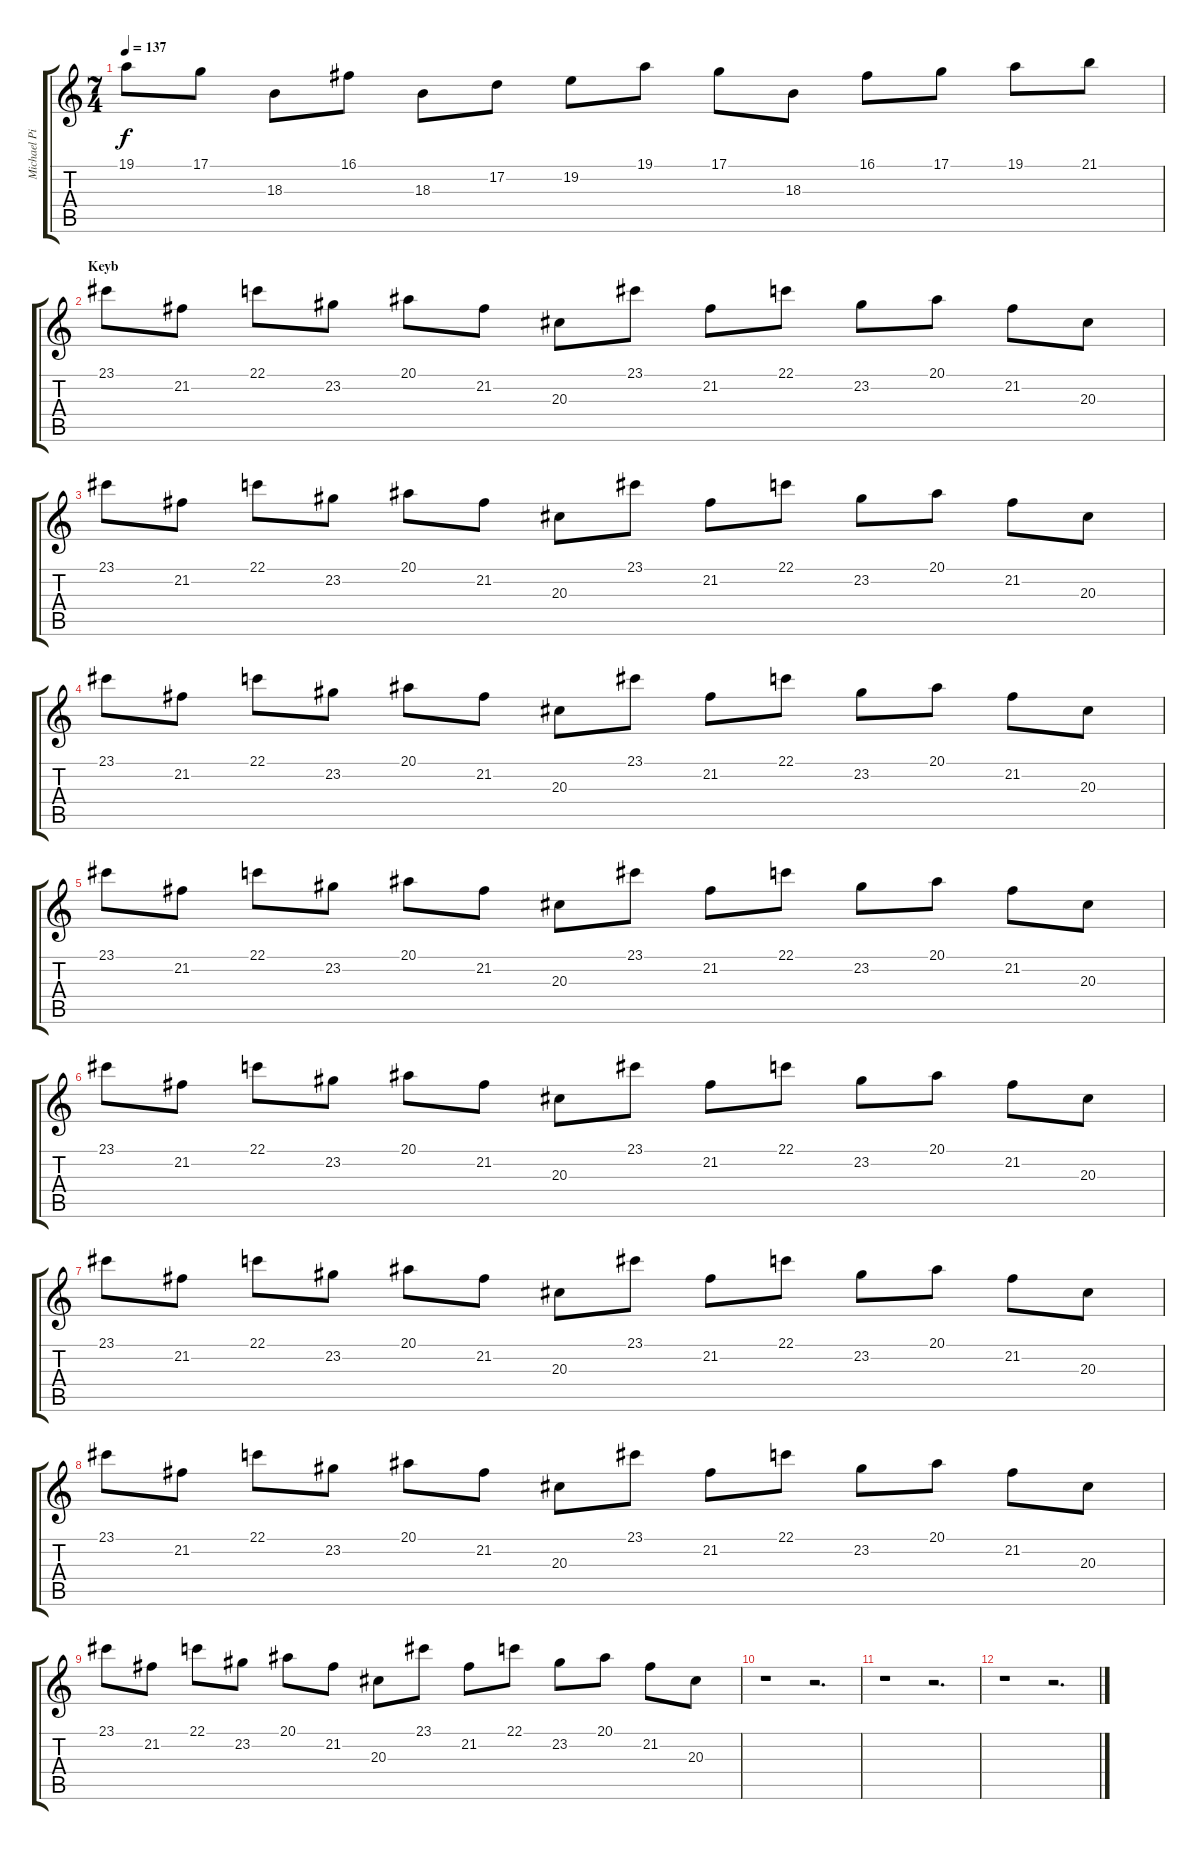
\track ("Michael Pinella" "Michael Pi") {instrument pad1newage}
\staff {score tabs}
\tuning (D4 A3 F3 C3 G2 D2) {hide}
\ts (7 4)
\tempo 137
\clef g2
\ks c
19.1.8{dy f} 17.1.8 18.3.8 16.1.8 18.3.8 17.2.8 19.2.8 19.1.8 17.1.8 18.3.8 16.1.8 17.1.8 19.1.8 21.1.8 |
\section ("" "Keyb")
23.1.8{volume 11} 21.2.8 22.1.8{volume 11} 23.2.8{volume 11} 20.1.8{volume 11} 21.2.8 20.3.8{volume 10} 23.1.8{volume 10} 21.2.8{volume 10} 22.1.8{volume 10} 23.2.8 20.1.8{volume 10} 21.2.8{volume 10} 20.3.8{volume 10} |
23.1.8{volume 10} 21.2.8 22.1.8{volume 10} 23.2.8{volume 9} 20.1.8{volume 9} 21.2.8 20.3.8{volume 9} 23.1.8{volume 9} 21.2.8{volume 9} 22.1.8{volume 9} 23.2.8 20.1.8{volume 9} 21.2.8{volume 8} 20.3.8{volume 8} |
23.1.8{volume 8} 21.2.8 22.1.8{volume 8} 23.2.8 20.1.8{volume 8} 21.2.8 20.3.8 23.1.8{volume 8} 21.2.8 22.1.8{volume 7} 23.2.8 20.1.8 21.2.8 20.3.8 |
23.1.8{volume 7} 21.2.8 22.1.8{volume 7} 23.2.8{volume 7} 20.1.8{volume 7} 21.2.8 20.3.8{volume 7} 23.1.8{volume 6} 21.2.8{volume 6} 22.1.8{volume 6} 23.2.8 20.1.8{volume 6} 21.2.8{volume 6} 20.3.8{volume 6} |
23.1.8{volume 6} 21.2.8 22.1.8{volume 6} 23.2.8{volume 6} 20.1.8{volume 6} 21.2.8 20.3.8{volume 6} 23.1.8{volume 5} 21.2.8{volume 5} 22.1.8{volume 5} 23.2.8 20.1.8{volume 5} 21.2.8{volume 5} 20.3.8{volume 5} |
23.1.8{volume 5} 21.2.8 22.1.8{volume 5} 23.2.8{volume 5} 20.1.8{volume 5} 21.2.8 20.3.8{volume 5} 23.1.8{volume 4} 21.2.8{volume 4} 22.1.8{volume 4} 23.2.8 20.1.8{volume 4} 21.2.8{volume 4} 20.3.8{volume 4} |
23.1.8{volume 4} 21.2.8 22.1.8{volume 4} 23.2.8{volume 4} 20.1.8{volume 4} 21.2.8 20.3.8{volume 3} 23.1.8{volume 4} 21.2.8{volume 3} 22.1.8{volume 3} 23.2.8 20.1.8{volume 3} 21.2.8{volume 3} 20.3.8{volume 3} |
23.1.8{volume 2} 21.2.8 22.1.8{volume 2} 23.2.8{volume 2} 20.1.8{volume 2} 21.2.8 20.3.8{volume 1} 23.1.8{volume 1} 21.2.8{volume 1} 22.1.8{volume 1} 23.2.8 20.1.8{volume 1} 21.2.8{volume 1} 20.3.8{volume 1} |
r.1 r.2{d} |
r.1{txt ""} r.2{d} |
r.1 r.2{d}
